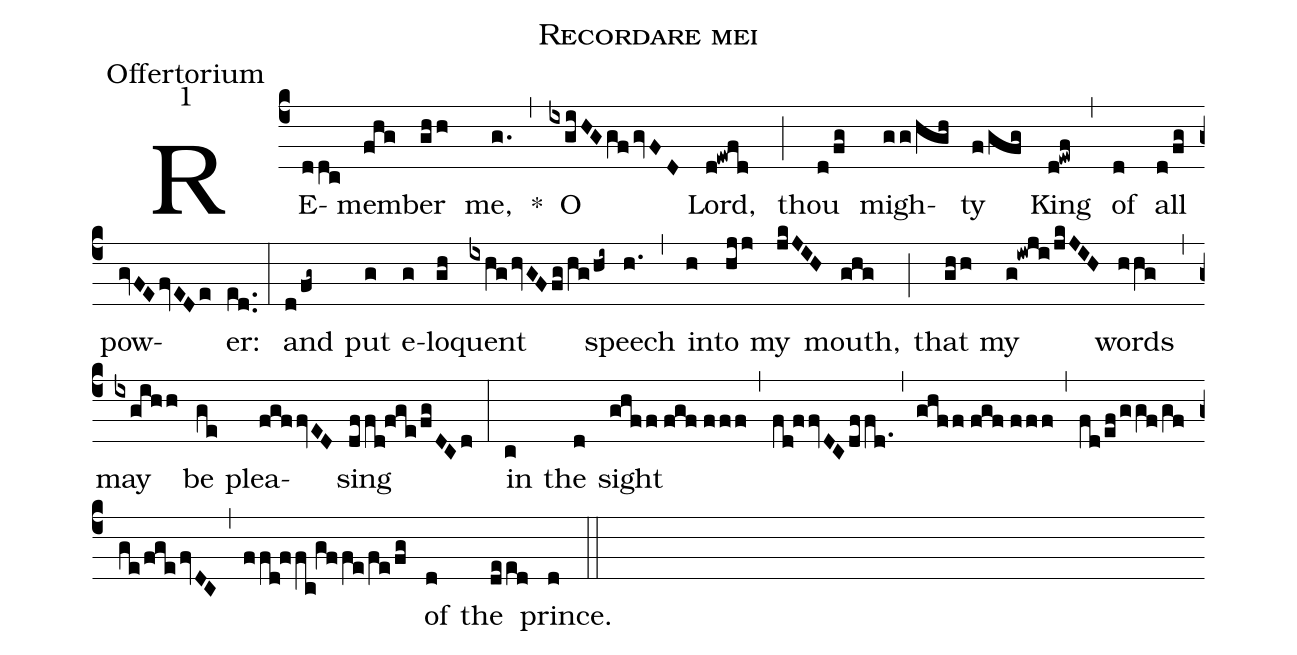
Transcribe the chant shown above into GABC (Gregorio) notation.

name:Recordare mei;
office-part:Offertorium;
mode:1;
%%
(c4) RE(ddc)mem(fhg)ber(ghh) me,(g.) *(,) O(ixgiHGgf/gvFD) Lord,(d!ewfd) (;) thou(d/fg) migh(gg/hgh)ty(f/gfg) King(d!ewf) (,) of(d) all(d/fg) pow(gvFE/fvEDe)er:(ed..) (:) and(d/fg~) put(g) e(g)lo(gh)quent(ixhg/hvGFfg/hg/hi~) speech(h.1) (,) in(h)to(hjj) my(jkJIH) mouth,(ghg) (;) that(ghh) my(g!iwji/jkJIH) words(hhg) (,) may(ixgihh) be(ge) plea(fgffvED)sing(dffd!fge/fgDCd) (:) in(c) the(d) sight(ghff//fgf//fff) (,) (fd!ffvDCdffd.1) (,) (ghff//fgf//fff) (,) (fd/ef/ggf/gf/ge/fge/fvDC) (,) (ffd!ffc!gffe/fe/fg) of(d) the(deed) prince.(d) (::)
